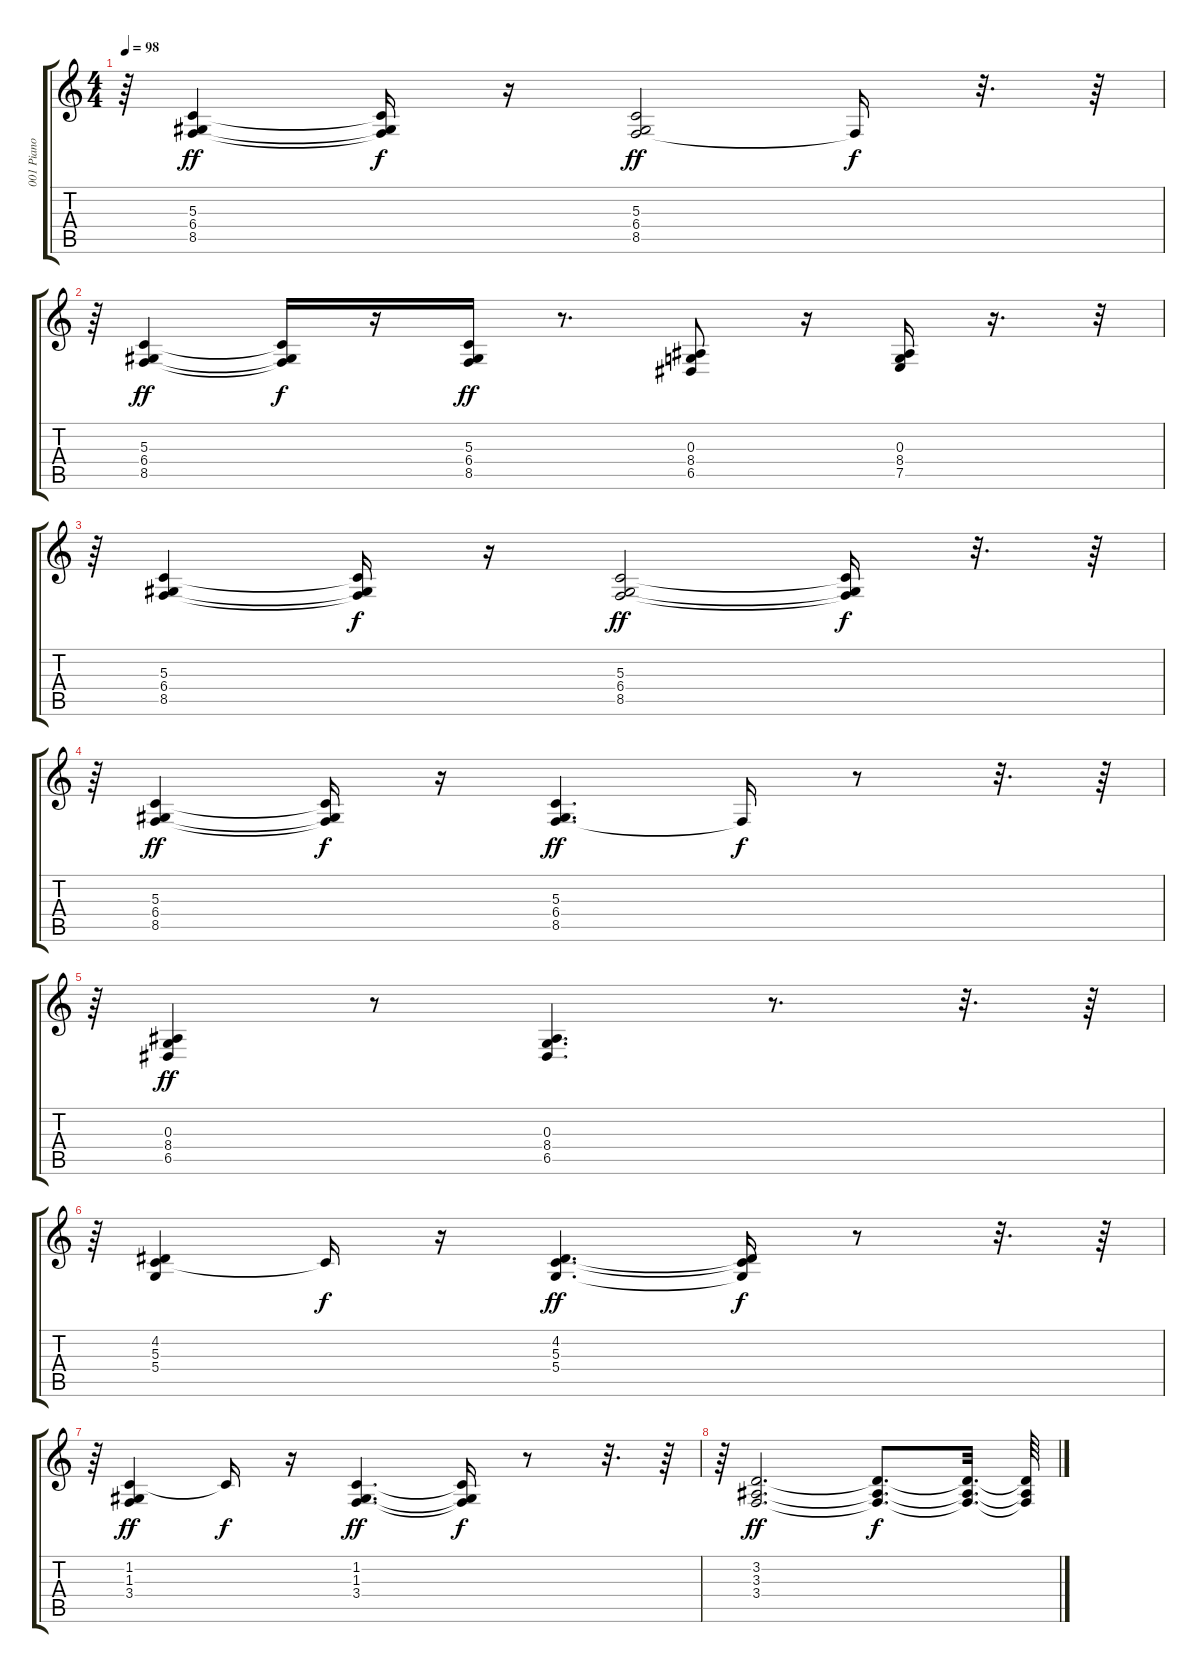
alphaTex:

\track ("001 Piano                               " "001 Piano ") {instrument acousticgrandpiano}
\staff {score tabs}
\tuning (E4 B3 G3 D3 A2 E2) {hide}
\ts (4 4)
\tempo 98
\clef g2
\ks c
r.64{dy ff} (5.3 6.4 8.5).4 (5.3{t} 6.4{t} 8.5{t}).16{dy f} r.16 (5.3 6.4 8.5).2{dy ff} 8.5{t}.16{dy f} r.32{d} r.64 |
r.64 (5.3 6.4 8.5).4{dy ff} (5.3{t} 6.4{t} 8.5{t}).16{dy f} r.16 (5.3 6.4 8.5).16{dy ff} r.8{d} (0.3 8.4 6.5).8 r.16 (0.3 8.4 7.5).16 r.16{d} r.32{tu (5 4)} |
r.64 (5.3 6.4 8.5).4 (5.3{t} 6.4{t} 8.5{t}).16{dy f} r.16 (5.3 6.4 8.5).2{dy ff} (5.3{t} 6.4{t} 8.5{t}).16{dy f} r.32{d} r.64 |
r.64 (5.3 6.4 8.5).4{dy ff} (5.3{t} 6.4{t} 8.5{t}).16{dy f} r.16 (5.3 6.4 8.5).4{d dy ff} 8.5{t}.16{dy f} r.8 r.32{d} r.64 |
r.64 (0.3 8.4 6.5).4{dy ff} r.8 (0.3 8.4 6.5).4{d} r.8{d} r.32{d} r.64 |
r.64 (4.2 5.3 5.4).4 5.3{t}.16{dy f} r.16 (4.2 5.3 5.4).4{d dy ff} (4.2{t} 5.3{t} 5.4{t}).16{dy f} r.8 r.32{d} r.64 |
r.64 (1.2 1.3 3.4).4{dy ff} 1.2{t}.16{dy f} r.16 (1.2 1.3 3.4).4{d dy ff} (1.2{t} 1.3{t} 3.4{t}).16{dy f} r.8 r.32{d} r.64 |
r.64 (3.2 3.3 3.4).2{d dy ff} (3.2{t} 3.3{t} 3.4{t}).8{d dy f} (3.2{t} 3.3{t} 3.4{t}).32{d} (3.2{t} 3.3{t} 3.4{t}).64
